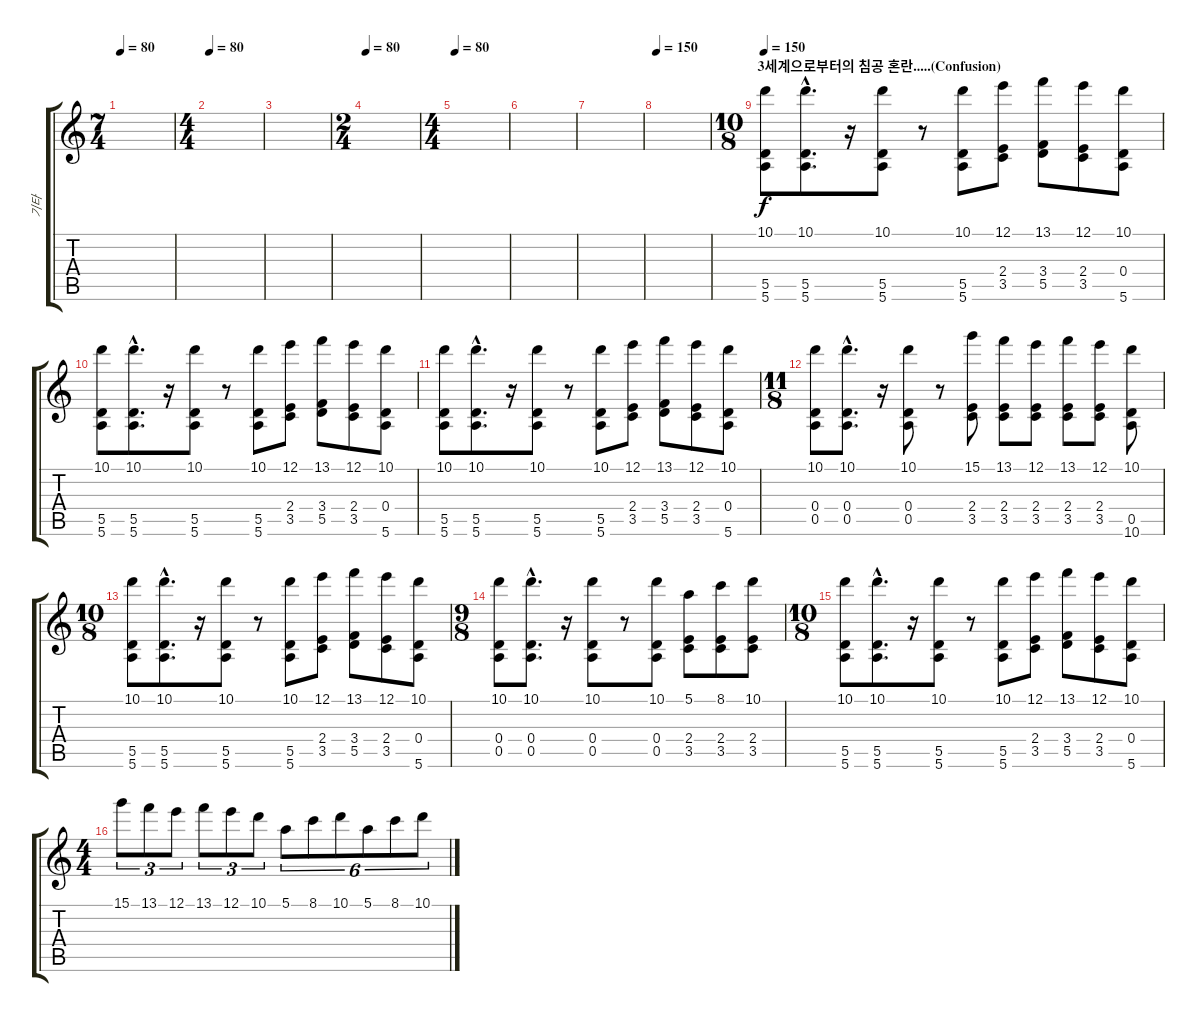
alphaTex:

\track ("기타" "기타") {instrument distortionguitar}
\staff {score tabs}
\tuning (E4 B3 G3 D3 A2 E2) {hide}
\ts (7 4)
\tempo 80
\clef g2
\ks c
|
\ts (4 4)
\tempo 80
|
|
\ts (2 4)
\tempo 80
|
\ts (4 4)
\tempo 80
|
|
|
\tempo 150
|
\ts (10 8)
\section ("" "3세계으로부터의 침공 혼란.....(Confusion)")
\tempo 150
(10.1 5.5 5.6).8 (10.1{hac} 5.5{hac} 5.6{hac}).8{d} r.16 (10.1 5.5 5.6).8 r.8 (10.1 5.5 5.6).8 (12.1 2.4 3.5).8 (13.1 3.4 5.5).8 (12.1 2.4 3.5).8 (10.1 0.4 5.6).8 |
(10.1 5.5 5.6).8 (10.1{hac} 5.5{hac} 5.6{hac}).8{d} r.16 (10.1 5.5 5.6).8 r.8 (10.1 5.5 5.6).8 (12.1 2.4 3.5).8 (13.1 3.4 5.5).8 (12.1 2.4 3.5).8 (10.1 0.4 5.6).8 |
(10.1 5.5 5.6).8 (10.1{hac} 5.5{hac} 5.6{hac}).8{d} r.16 (10.1 5.5 5.6).8 r.8 (10.1 5.5 5.6).8 (12.1 2.4 3.5).8 (13.1 3.4 5.5).8 (12.1 2.4 3.5).8 (10.1 0.4 5.6).8 |
\ts (11 8)
(10.1 0.4 0.5).8 (10.1{hac} 0.4{hac} 0.5{hac}).8{d} r.16 (10.1 0.4 0.5).8 r.8 (15.1 2.4 3.5).8 (13.1 2.4 3.5).8 (12.1 2.4 3.5).8 (13.1 2.4 3.5).8 (12.1 2.4 3.5).8 (10.1 0.5 10.6).8 |
\ts (10 8)
(10.1 5.5 5.6).8 (10.1{hac} 5.5{hac} 5.6{hac}).8{d} r.16 (10.1 5.5 5.6).8 r.8 (10.1 5.5 5.6).8 (12.1 2.4 3.5).8 (13.1 3.4 5.5).8 (12.1 2.4 3.5).8 (10.1 0.4 5.6).8 |
\ts (9 8)
(10.1 0.4 0.5).8 (10.1{hac} 0.4{hac} 0.5{hac}).8{d} r.16 (10.1 0.4 0.5).8 r.8 (10.1 0.4 0.5).8 (5.1 2.4 3.5).8 (8.1 2.4 3.5).8 (10.1 2.4 3.5).8 |
\ts (10 8)
(10.1 5.5 5.6).8 (10.1{hac} 5.5{hac} 5.6{hac}).8{d} r.16 (10.1 5.5 5.6).8 r.8 (10.1 5.5 5.6).8 (12.1 2.4 3.5).8 (13.1 3.4 5.5).8 (12.1 2.4 3.5).8 (10.1 0.4 5.6).8 |
\ts (4 4)
15.1.8{tu (3 2)} 13.1.8{tu (3 2)} 12.1.8{tu (3 2)} 13.1.8{tu (3 2)} 12.1.8{tu (3 2)} 10.1.8{tu (3 2)} 5.1.8{tu (6 4)} 8.1.8{tu (6 4)} 10.1.8{tu (6 4)} 5.1.8{tu (6 4)} 8.1.8{tu (6 4)} 10.1.8{tu (6 4)}
